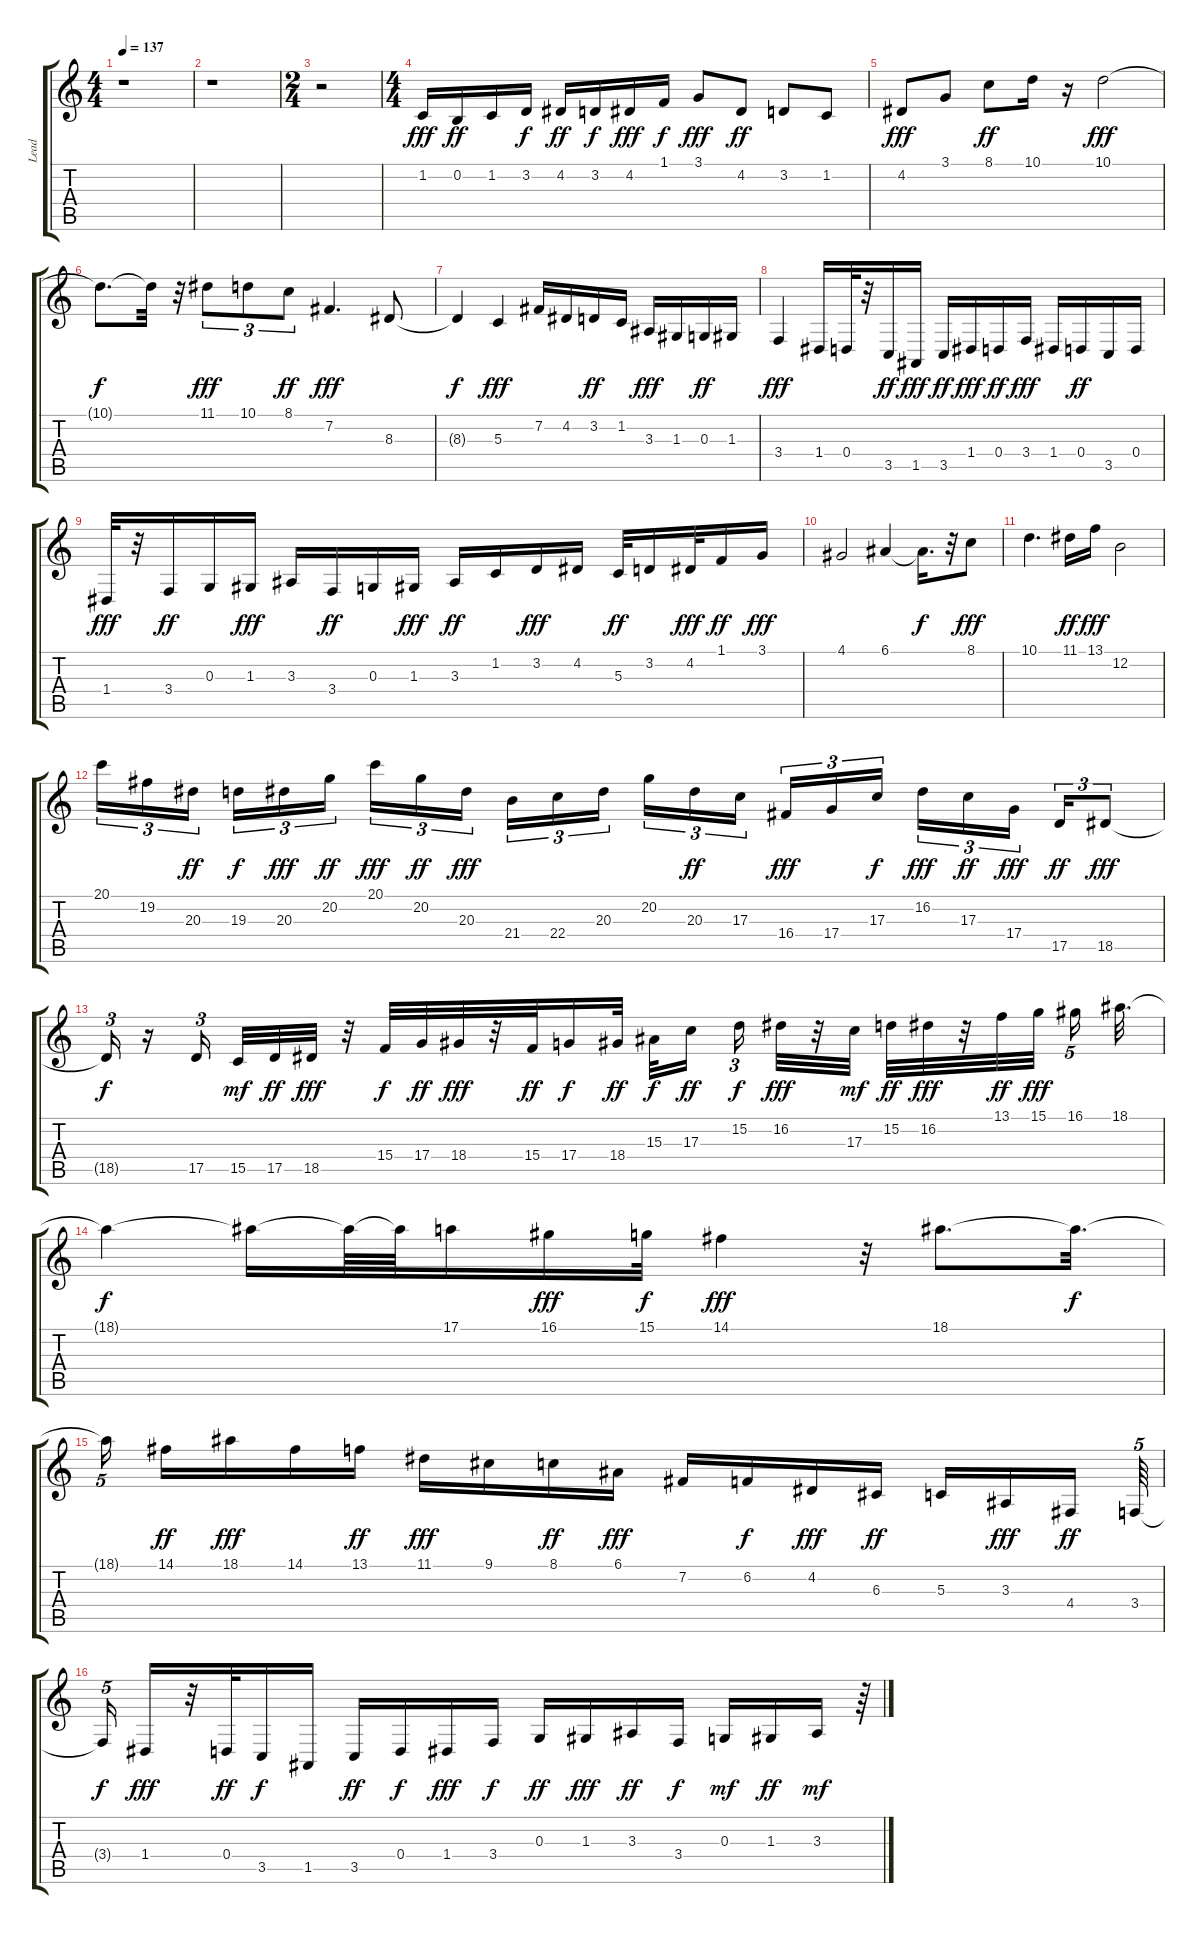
\track ("Lead" "Lead") {instrument lead2sawtooth}
\staff {score tabs}
\tuning (E4 B3 G3 D3 A2 E2) {hide}
\ts (4 4)
\tempo 137
\clef g2
\ks c
r.1{dy fff} |
r.1 |
\ts (2 4)
r.2 |
\ts (4 4)
1.2.16 0.2.16{dy ff} 1.2.16 3.2.16{dy f} 4.2.16{dy ff} 3.2.16{dy f} 4.2.16{dy fff} 1.1.16{dy f} 3.1.8{dy fff} 4.2.8{dy ff} 3.2.8 1.2.8 |
4.2.8{dy fff} 3.1.8 8.1.8{dy ff} 10.1.16 r.16 10.1.2{dy fff} |
10.1{t}.8{d dy f} 10.1{t}.32 r.32 11.1.8{tu (3 2) dy fff} 10.1.8{tu (3 2)} 8.1.8{tu (3 2) dy ff} 7.2.4{d dy fff} 8.3.8 |
8.3{t}.4{dy f} 5.3.4{dy fff} 7.2.16 4.2.16 3.2.16{dy ff} 1.2.16 3.3.16{dy fff} 1.3.16 0.3.16{dy ff} 1.3.16 |
3.4.4{dy fff} 1.4.16 0.4.32 r.32 3.5.16{dy ff} 1.5.16{dy fff} 3.5.16{dy ff} 1.4.16{dy fff} 0.4.16{dy ff} 3.4.16{dy fff} 1.4.16 0.4.16{dy ff} 3.5.16 0.4.16 |
1.4.32{dy fff} r.32 3.4.16{dy ff} 0.3.16 1.3.16{dy fff} 3.3.16 3.4.16{dy ff} 0.3.16 1.3.16{dy fff} 3.3.16{dy ff} 1.2.16 3.2.16{dy fff} 4.2.16 5.3.32{dy ff} 3.2.16 4.2.32{dy fff} 1.1.16{dy ff} 3.1.16{dy fff} |
4.1.2 6.1.4 6.1{t}.16{d dy f} r.32 8.1.8{dy fff} |
10.1.4{d} 11.1.16{dy ff} 13.1.16{dy fff} 12.2.2 |
20.1.16{tu (3 2)} 19.2.16{tu (3 2)} 20.3.16{tu (3 2) dy ff} 19.3.16{tu (3 2) dy f} 20.3.16{tu (3 2) dy fff} 20.2.16{tu (3 2) dy ff} 20.1.16{tu (3 2) dy fff} 20.2.16{tu (3 2) dy ff} 20.3.16{tu (3 2) dy fff} 21.4.16{tu (3 2)} 22.4.16{tu (3 2)} 20.3.16{tu (3 2)} 20.2.16{tu (3 2)} 20.3.16{tu (3 2) dy ff} 17.3.16{tu (3 2)} 16.4.16{tu (3 2) dy fff} 17.4.16{tu (3 2)} 17.3.16{tu (3 2) dy f} 16.2.16{tu (3 2) dy fff} 17.3.16{tu (3 2) dy ff} 17.4.16{tu (3 2) dy fff} 17.5.16{tu (3 2) dy ff} 18.5.8{tu (3 2) dy fff} |
18.5{t}.16{tu (3 2) dy f} r.16 17.5.16{tu (3 2)} 15.5.32{dy mf} 17.5.32{dy ff} 18.5.32{dy fff} r.32 15.4.32{dy f} 17.4.32{dy ff} 18.4.32{dy fff} r.32 15.4.32{dy ff} 17.4.16{dy f} 18.4.32{dy ff} 15.3.32{dy f} 17.3.16{dy ff} 15.2.16{tu (3 2) dy f} 16.2.32{dy fff} r.32 17.3.32{dy mf} 15.2.32{dy ff} 16.2.32{dy fff} r.32 13.1.32{dy ff} 15.1.32{dy fff} 16.1.16{tu (5 4)} 18.1.32{d} |
18.1{t}.4{dy f} 18.1{t}.16 18.1{t}.64 18.1{t}.64 17.1.16 16.1.16{dy fff} 15.1.32{dy f} 14.1.4{dy fff} r.32 18.1.8{d} 18.1{t}.32{d dy f} |
18.1{t}.16{tu (5 4)} 14.1.16{dy ff} 18.1.16{dy fff} 14.1.16 13.1.16{dy ff} 11.1.16{dy fff} 9.1.16 8.1.16{dy ff} 6.1.16{dy fff} 7.2.16 6.2.16{dy f} 4.2.16{dy fff} 6.3.16{dy ff} 5.3.16 3.3.16{dy fff} 4.4.16{dy ff} 3.4.64{tu (5 4)} |
3.4{t}.16{tu (5 4) dy f} 1.4.16{dy fff} r.32 0.4.32{dy ff} 3.5.16{dy f} 1.5.16 3.5.16{dy ff} 0.4.16{dy f} 1.4.16{dy fff} 3.4.16{dy f} 0.3.16{dy ff} 1.3.16{dy fff} 3.3.16{dy ff} 3.4.16{dy f} 0.3.16{dy mf} 1.3.16{dy ff} 3.3.16{dy mf} r.64{tu (5 4)}
